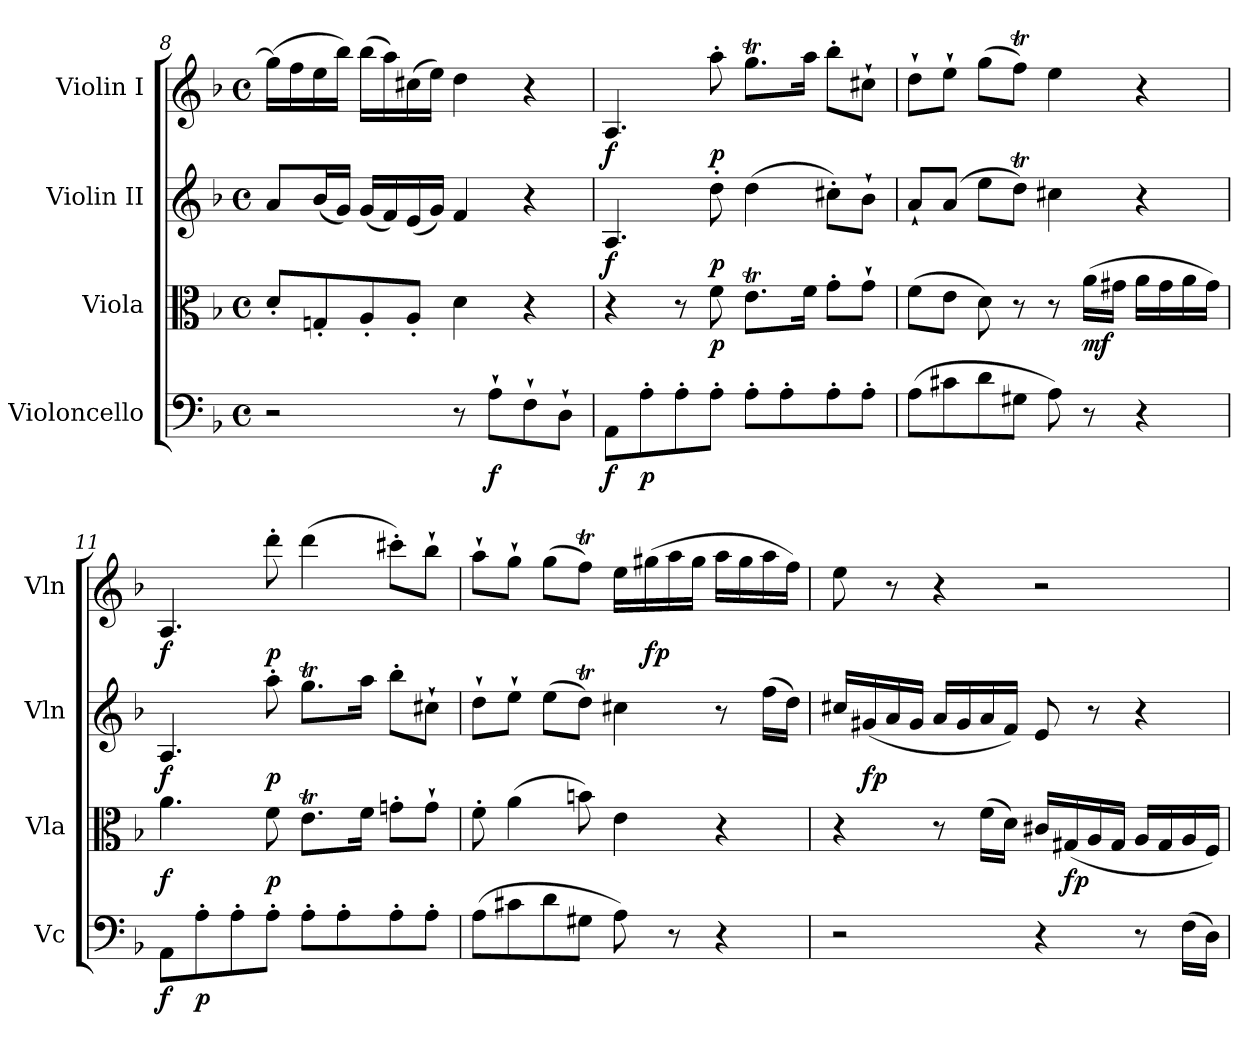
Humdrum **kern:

**kern	**dynam	**kern	**dynam	**kern	**dynam	**kern	**dynam
*part4	*part4	*part3	*part3	*part2	*part2	*part1	*part1
*staff4	*staff4	*staff3	*staff3	*staff2	*staff2	*staff1	*staff1
*I"Violoncello	*	*I"Viola	*	*I"Violin II	*	*I"Violin I	*
*I'Vc	*	*I'Vla	*	*I'Vln	*	*I'Vln	*
!!LO:LB:g=z
*clefF4	*	*clefC3	*	*clefG2	*	*clefG2	*
*k[b-]	*	*k[b-]	*	*k[b-]	*	*k[b-]	*
*M4/4	*	*M4/4	*	*M4/4	*	*M4/4	*
*met(c)	*	*met(c)	*	*met(c)	*	*met(c)	*
=8	=8	=8	=8	=8	=8	=8	=8
2r	.	8d'i/L	.	8ai/L	.	(>16ggi\LL]	.
.	.	.	.	.	.	16ffi\	.
.	.	8Gn'i/	.	(<16b-i/L	.	16eei\	.
.	.	.	.	16gi/JJ)	.	16bb-i\JJ)	.
.	.	8A'i/	.	(<16gi/LL	.	(>16bb-i\LL	.
.	.	.	.	16fi/)	.	16aai\)	.
.	.	8A'i/J	.	(<16ei/	.	(>16cc#Xi\	.
.	.	.	.	16gi/JJ)	.	16eei\JJ)	.
8r	.	4di\	.	4fi/	.	4ddi\	.
!	!LO:DY:b	!	!	!	!	!	!
8A`i\L	f	.	.	.	.	.	.
8F`i\	.	4r	.	4r	.	4r	.
8D`i\J	.	.	.	.	.	.	.
=9	=9	=9	=9	=9	=9	=9	=9
!	!LO:DY:b	!	!	!	!LO:DY:b	!	!LO:DY:b
8AAi\L	f	4r	.	4.Ai/	f	4.Ai/	f
!	!LO:DY:b	!	!	!	!	!	!
8A'i\	p	.	.	.	.	.	.
8A'i\	.	8r	.	.	.	.	.
!	!	!	!LO:DY:b	!	!LO:DY:b	!	!LO:DY:b
8A'i\J	.	8fi\	p	8dd'i\	p	8aa'i\	p
8A'i\L	.	8.eti\L	.	(>4ddi\	.	8.ggTi\L	.
8A'i\	.	.	.	.	.	.	.
.	.	16fi\Jk	.	.	.	16aai\Jk	.
8A'i\	.	8g'i\L	.	8cc#X'i\L)	.	8bb-'i\L	.
8A'i\J	.	8g`i\J	.	8b-`i\J	.	8cc#X`i\J	.
=10	=10	=10	=10	=10	=10	=10	=10
(>8Ai\L	.	(>8fi\L	.	8a`i/L	.	8dd`i\L	.
8c#Xi\	.	8ei\J	.	(>8ai/J	.	8ee`i\J	.
8di\	.	8di\)	.	8eei\L	.	(>8ggi\L	.
8G#Xi\J	.	8r	.	8ddTi\J)	.	8ffTi\J)	.
8Ai\)	.	8r	.	4cc#Xi\	.	4eei\	.
!	!	!	!LO:DY:b	!	!	!	!
8r	.	(>16ai\LL	mf	.	.	.	.
.	.	16g#Xi\JJ	.	.	.	.	.
4r	.	16ai\LL	.	4r	.	4r	.
.	.	16g#i\	.	.	.	.	.
.	.	16ai\	.	.	.	.	.
.	.	16g#i\JJ)	.	.	.	.	.
!!LO:PB:g=z
=11	=11	=11	=11	=11	=11	=11	=11
!	!LO:DY:b	!	!LO:DY:b	!	!LO:DY:b	!	!LO:DY:b
8AAi\L	f	4.ai\	f	4.Ai/	f	4.Ai/	f
!	!LO:DY:b	!	!	!	!	!	!
8A'i\	p	.	.	.	.	.	.
8A'i\	.	.	.	.	.	.	.
!	!	!	!LO:DY:b	!	!LO:DY:b	!	!LO:DY:b
8A'i\J	.	8fi\	p	8aa'i\	p	8ddd'i\	p
8A'i\L	.	8.eti\L	.	8.ggTi\L	.	(>4dddi\	.
8A'i\	.	.	.	.	.	.	.
.	.	16fi\Jk	.	16aai\Jk	.	.	.
8A'i\	.	8gn'i\L	.	8bb-'i\L	.	8ccc#X'i\L)	.
8A'i\J	.	8g`i\J	.	8cc#X`i\J	.	8bb-`i\J	.
=12	=12	=12	=12	=12	=12	=12	=12
(>8Ai\L	.	8f'i\	.	8dd`i\L	.	8aa`i\L	.
8c#Xi\	.	(>4ai\	.	8ee`i\J	.	8gg`i\J	.
8di\	.	.	.	(>8eei\L	.	(>8ggi\L	.
8G#Xi\J	.	8bni\)	.	8ddTi\J)	.	8ffTi\J)	.
8Ai\)	.	4ei\	.	4cc#Xi\	.	16eei\LL	.
!	!	!	!	!	!	!	!LO:DY:b
.	.	.	.	.	.	(>16gg#Xi\	fp
8r	.	.	.	.	.	16aai\	.
.	.	.	.	.	.	16gg#i\JJ	.
4r	.	4r	.	8r	.	16aai\LL	.
.	.	.	.	.	.	16gg#i\	.
.	.	.	.	(>16ffi\LL	.	16aai\	.
.	.	.	.	16ddi\JJ)	.	16ffi\JJ)	.
!!LO:LB:g=z
=13	=13	=13	=13	=13	=13	=13	=13
2r	.	4r	.	16cc#Xi/LL	.	8eei\	.
!	!	!	!	!	!LO:DY:b	!	!
.	.	.	.	(<16g#Xi/	fp	.	.
.	.	.	.	16ai/	.	8r	.
.	.	.	.	16g#i/JJ	.	.	.
.	.	8r	.	16ai/LL	.	4r	.
.	.	.	.	16g#i/	.	.	.
.	.	(>16fi\LL	.	16ai/	.	.	.
.	.	16di\JJ)	.	16fi/JJ)	.	.	.
4r	.	16c#Xi/LL	.	8ei/	.	2r	.
!	!	!	!LO:DY:b	!	!	!	!
.	.	(<16G#Xi/	fp	.	.	.	.
.	.	16Ai/	.	8r	.	.	.
.	.	16G#i/JJ	.	.	.	.	.
8r	.	16Ai/LL	.	4r	.	.	.
.	.	16G#i/	.	.	.	.	.
(>16Fi\LL	.	16Ai/	.	.	.	.	.
16Di\JJ)	.	16Fi/JJ)	.	.	.	.	.
=	=	=	=	=	=	=	=
*-	*-	*-	*-	*-	*-	*-	*-
